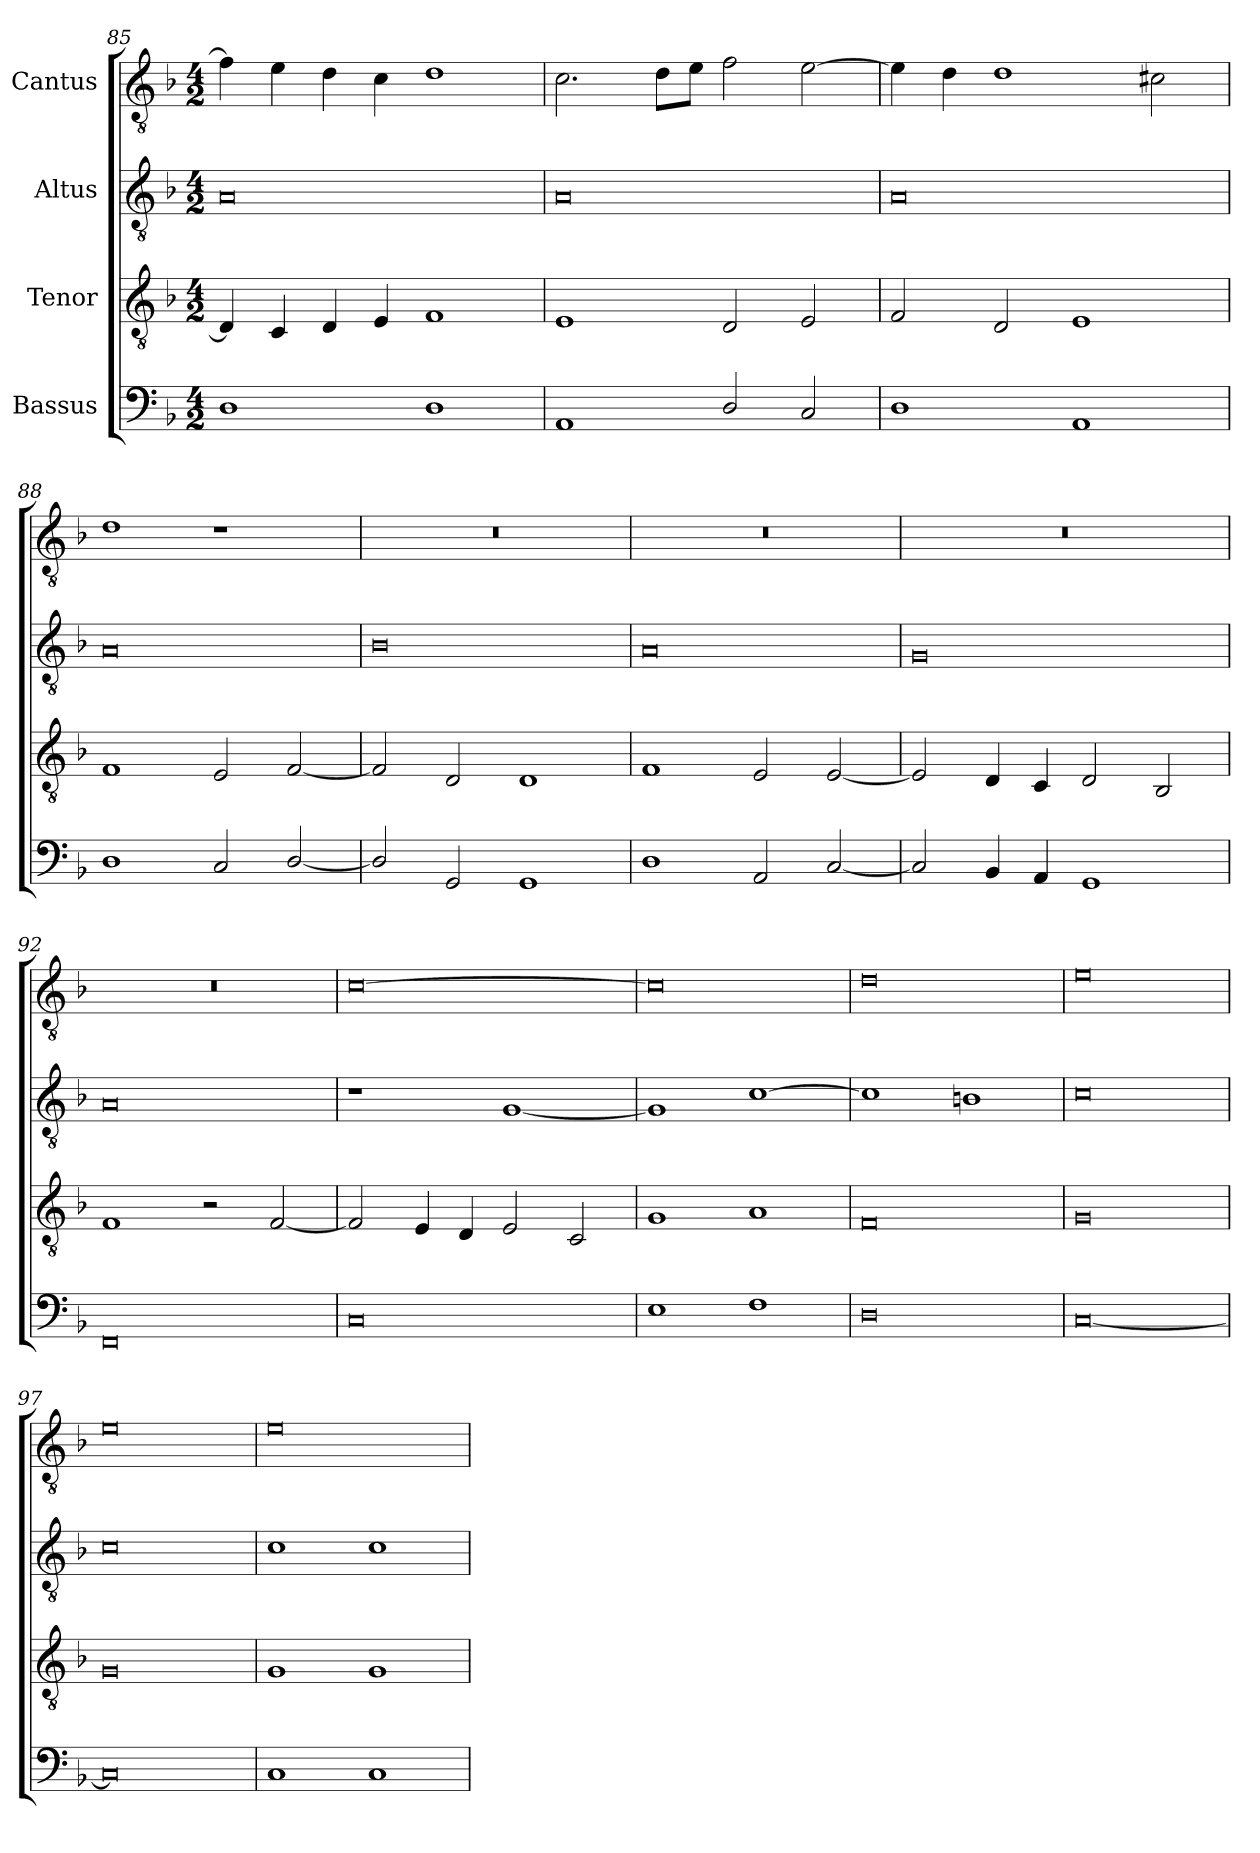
**kern	**kern	**kern	**kern
*part4	*part3	*part2	*part1
*staff4	*staff3	*staff2	*staff1
*I"Bassus	*I"Tenor	*I"Altus	*I"Cantus
*clefF4	*clefGv2	*clefGv2	*clefGv2
*k[b-]	*k[b-]	*k[b-]	*k[b-]
*M4/2	*M4/2	*M4/2	*M4/2
=85	=85	=85	=85
1D/	4D/]	0A/	4f\]
.	4C/	.	4e\
.	4D/	.	4d\
.	4E/	.	4c\
1D/	1F/	.	1d\
=86	=86	=86	=86
1AA/	1E/	0A/	2.c\
.	.	.	8d\L
.	.	.	8e\J
2D/	2D/	.	2f\
2C/	2E/	.	[2e\
=87	=87	=87	=87
1D/	2F/	0A/	4e\]
.	.	.	4d\
.	2D/	.	1d\
1AA/	1E/	.	.
.	.	.	2c#X\
=88	=88	=88	=88
1D/	1F/	0A/	1d\
2C/	2E/	.	1r
[2D/	[2F/	.	.
=89	=89	=89	=89
2D/]	2F/]	0B-/	0r
2GG/	2D/	.	.
1GG/	1D/	.	.
=90	=90	=90	=90
1D/	1F/	0A/	0r
2AA/	2E/	.	.
[2C/	[2E/	.	.
=91	=91	=91	=91
2C/]	2E/]	0G/	0r
4BB-/	4D/	.	.
4AA/	4C/	.	.
1GG/	2D/	.	.
.	2BB-/	.	.
=92	=92	=92	=92
0FF/	1F/	0A/	0r
.	2r	.	.
.	[2F/	.	.
=93	=93	=93	=93
0C/	2F/]	1r	[0c\
.	4E/	.	.
.	4D/	.	.
.	2E/	[1G/	.
.	2C/	.	.
=94	=94	=94	=94
1E\	1G/	1G/]	0c\]
1F\	1A/	[1c\	.
=95	=95	=95	=95
0D/	0F/	1c\]	0d\
.	.	1Bn/	.
=96	=96	=96	=96
[0C/	0G/	0c\	0e\
=97	=97	=97	=97
0C/]	0G/	0c\	0e\
=98	=98	=98	=98
1C/	1G/	1c\	0e\
1C/	1G/	1c\	.
=	=	=	=
*-	*-	*-	*-
